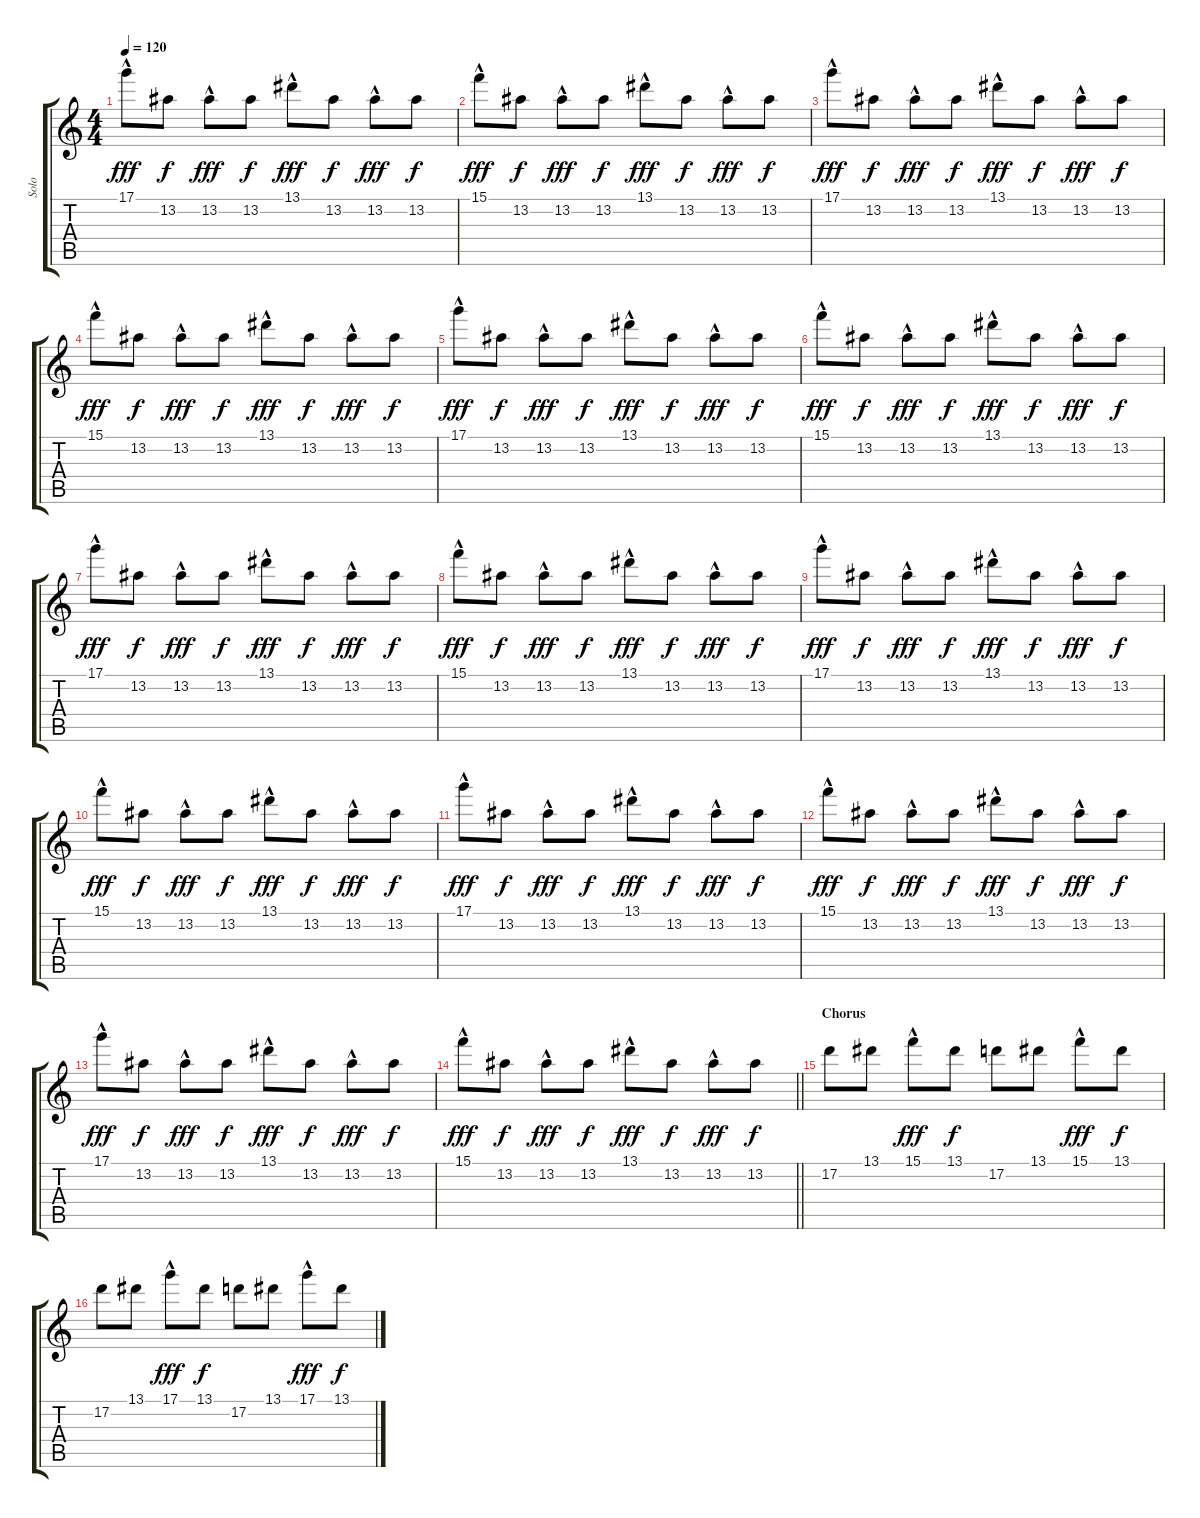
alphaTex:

\track ("Solo" "Solo") {instrument overdrivenguitar}
\staff {score tabs}
\tuning (D4 A3 F3 C3 G2 C2) {hide}
\ts (4 4)
\tempo 120
\clef g2
\ks c
17.1{hac}.8{dy fff} 13.2.8{dy f} 13.2{hac}.8{dy fff} 13.2.8{dy f} 13.1{hac}.8{dy fff} 13.2.8{dy f} 13.2{hac}.8{dy fff} 13.2.8{dy f} |
15.1{hac}.8{dy fff} 13.2.8{dy f} 13.2{hac}.8{dy fff} 13.2.8{dy f} 13.1{hac}.8{dy fff} 13.2.8{dy f} 13.2{hac}.8{dy fff} 13.2.8{dy f} |
17.1{hac}.8{dy fff} 13.2.8{dy f} 13.2{hac}.8{dy fff} 13.2.8{dy f} 13.1{hac}.8{dy fff} 13.2.8{dy f} 13.2{hac}.8{dy fff} 13.2.8{dy f} |
15.1{hac}.8{dy fff} 13.2.8{dy f} 13.2{hac}.8{dy fff} 13.2.8{dy f} 13.1{hac}.8{dy fff} 13.2.8{dy f} 13.2{hac}.8{dy fff} 13.2.8{dy f} |
17.1{hac}.8{dy fff} 13.2.8{dy f} 13.2{hac}.8{dy fff} 13.2.8{dy f} 13.1{hac}.8{dy fff} 13.2.8{dy f} 13.2{hac}.8{dy fff} 13.2.8{dy f} |
15.1{hac}.8{dy fff} 13.2.8{dy f} 13.2{hac}.8{dy fff} 13.2.8{dy f} 13.1{hac}.8{dy fff} 13.2.8{dy f} 13.2{hac}.8{dy fff} 13.2.8{dy f} |
17.1{hac}.8{dy fff} 13.2.8{dy f} 13.2{hac}.8{dy fff} 13.2.8{dy f} 13.1{hac}.8{dy fff} 13.2.8{dy f} 13.2{hac}.8{dy fff} 13.2.8{dy f} |
15.1{hac}.8{dy fff} 13.2.8{dy f} 13.2{hac}.8{dy fff} 13.2.8{dy f} 13.1{hac}.8{dy fff} 13.2.8{dy f} 13.2{hac}.8{dy fff} 13.2.8{dy f} |
17.1{hac}.8{dy fff} 13.2.8{dy f} 13.2{hac}.8{dy fff} 13.2.8{dy f} 13.1{hac}.8{dy fff} 13.2.8{dy f} 13.2{hac}.8{dy fff} 13.2.8{dy f} |
15.1{hac}.8{dy fff} 13.2.8{dy f} 13.2{hac}.8{dy fff} 13.2.8{dy f} 13.1{hac}.8{dy fff} 13.2.8{dy f} 13.2{hac}.8{dy fff} 13.2.8{dy f} |
17.1{hac}.8{dy fff} 13.2.8{dy f} 13.2{hac}.8{dy fff} 13.2.8{dy f} 13.1{hac}.8{dy fff} 13.2.8{dy f} 13.2{hac}.8{dy fff} 13.2.8{dy f} |
15.1{hac}.8{dy fff} 13.2.8{dy f} 13.2{hac}.8{dy fff} 13.2.8{dy f} 13.1{hac}.8{dy fff} 13.2.8{dy f} 13.2{hac}.8{dy fff} 13.2.8{dy f} |
17.1{hac}.8{dy fff} 13.2.8{dy f} 13.2{hac}.8{dy fff} 13.2.8{dy f} 13.1{hac}.8{dy fff} 13.2.8{dy f} 13.2{hac}.8{dy fff} 13.2.8{dy f} |
\barLineRight lightlight
15.1{hac}.8{dy fff} 13.2.8{dy f} 13.2{hac}.8{dy fff} 13.2.8{dy f} 13.1{hac}.8{dy fff} 13.2.8{dy f} 13.2{hac}.8{dy fff} 13.2.8{dy f} |
\section ("" "Chorus")
17.2.8{volume 9 balance 8} 13.1.8 15.1{hac}.8{dy fff} 13.1.8{dy f} 17.2.8 13.1.8 15.1{hac}.8{dy fff} 13.1.8{dy f} |
17.2.8 13.1.8 17.1{hac}.8{dy fff} 13.1.8{dy f} 17.2.8 13.1.8 17.1{hac}.8{dy fff} 13.1.8{dy f}
